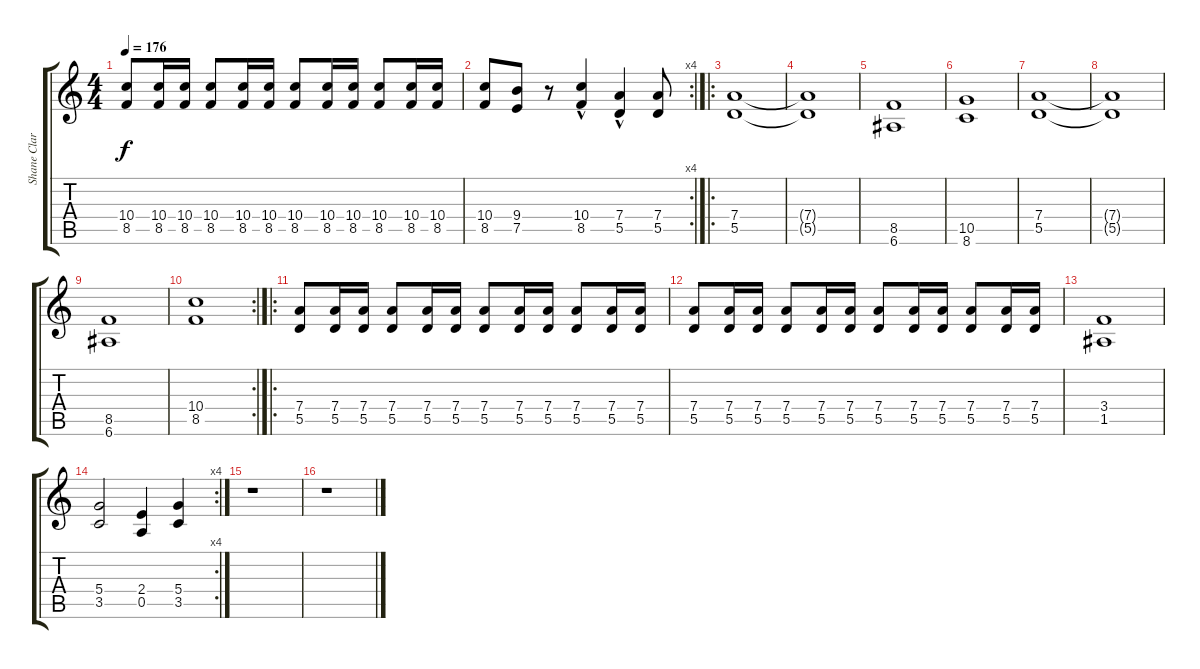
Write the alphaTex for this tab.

\track ("Shane Clark" "Shane Clar") {instrument distortionguitar}
\staff {score tabs}
\tuning (E4 B3 G3 D3 A2 E2) {hide}
\ts (4 4)
\tempo 176
\clef g2
\ks c
(10.4 8.5).8{dy f} (10.4 8.5).16 (10.4 8.5).16 (10.4 8.5).8 (10.4 8.5).16 (10.4 8.5).16 (10.4 8.5).8 (10.4 8.5).16 (10.4 8.5).16 (10.4 8.5).8 (10.4 8.5).16 (10.4 8.5).16 |
\rc 4
(10.4 8.5).8 (9.4 7.5).8 r.8 (10.4 8.5{hac}).4 (7.4 5.5{hac}).4 (7.4 5.5).8 |
\ro
(7.4 5.5).1 |
(7.4{t} 5.5{t}).1 |
(8.5 6.6).1 |
(10.5 8.6).1 |
(7.4 5.5).1 |
(7.4{t} 5.5{t}).1 |
(8.5 6.6).1 |
\rc 2
(10.4 8.5).1 |
\ro
(7.4 5.5).8 (7.4 5.5).16 (7.4 5.5).16 (7.4 5.5).8 (7.4 5.5).16 (7.4 5.5).16 (7.4 5.5).8 (7.4 5.5).16 (7.4 5.5).16 (7.4 5.5).8 (7.4 5.5).16 (7.4 5.5).16 |
(7.4 5.5).8 (7.4 5.5).16 (7.4 5.5).16 (7.4 5.5).8 (7.4 5.5).16 (7.4 5.5).16 (7.4 5.5).8 (7.4 5.5).16 (7.4 5.5).16 (7.4 5.5).8 (7.4 5.5).16 (7.4 5.5).16 |
(3.4 1.5).1 |
\rc 4
(5.4 3.5).2 (2.4 0.5).4 (5.4 3.5).4 |
r.1 |
r.1
